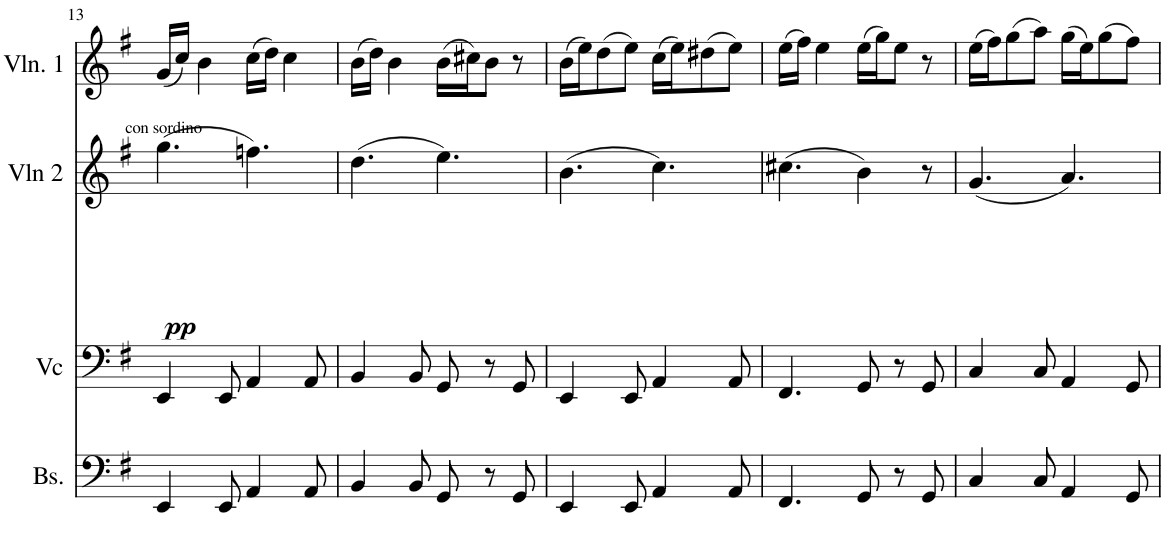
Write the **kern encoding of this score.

**kern	**kern	**kern	**dynam	**kern
*part4	*part3	*part2	*part2	*part1
*staff4	*staff3	*staff2	*staff2	*staff1
*I"Bass	*I"Cello	*I"Violin 2	*	*I"Violin 1
*I'Bs.	*	*I'Vln 2	*	*I'Vln. 1
!!LO:PB:g=z
*clefF4	*clefF4	*clefG2	*	*clefG2
*k[f#]	*k[f#]	*k[f#]	*	*k[f#]
*M6/8	*M6/8	*M6/8	*	*M6/8
=13	=13	=13	=13	=13
!	!	!	!LO:DY:b	!
4EE/	4EE/	(4.gg\	pp	(16g/LL
.	.	.	.	16cc/JJ)
.	.	.	.	4b\
8EE/	8EE/	.	.	.
4AA/	4AA/	4.ffn\)	.	(16cc\LL
.	.	.	.	16dd\JJ)
.	.	.	.	4cc\
8AA/	8AA/	.	.	.
=14	=14	=14	=14	=14
4BB/	4BB/	(4.dd\	.	(16b\LL
.	.	.	.	16dd\JJ)
.	.	.	.	4b\
8BB/	8BB/	.	.	.
8GG/	8GG/	4.ee\)	.	(16b\LL
.	.	.	.	16cc#X\J)
8r	8r	.	.	8b\J
8GG/	8GG/	.	.	8r
=15	=15	=15	=15	=15
4EE/	4EE/	(4.b\	.	(16b\LL
.	.	.	.	16ee\J)
.	.	.	.	(8dd\
8EE/	8EE/	.	.	8ee\J)
4AA/	4AA/	4.cc\)	.	(16cc\LL
.	.	.	.	16ee\J)
.	.	.	.	(8dd#X\
8AA/	8AA/	.	.	8ee\J)
=16	=16	=16	=16	=16
4.FF#/	4.FF#/	(4.cc#X\	.	(16ee\LL
.	.	.	.	16ff#\JJ)
.	.	.	.	4ee\
8GG/	8GG/	4b\)	.	(16ee\LL
.	.	.	.	16gg\J)
8r	8r	.	.	8ee\J
8GG/	8GG/	8r	.	8r
=17	=17	=17	=17	=17
4C/	4C/	(4.g/	.	(16ee\LL
.	.	.	.	16ff#\J)
.	.	.	.	(8gg\
8C/	8C/	.	.	8aa\J)
4AA/	4AA/	4.a/)	.	(16gg\LL
.	.	.	.	16ee\J)
.	.	.	.	(8gg\
8GG/	8GG/	.	.	8ff#\J)
=	=	=	=	=
*-	*-	*-	*-	*-
